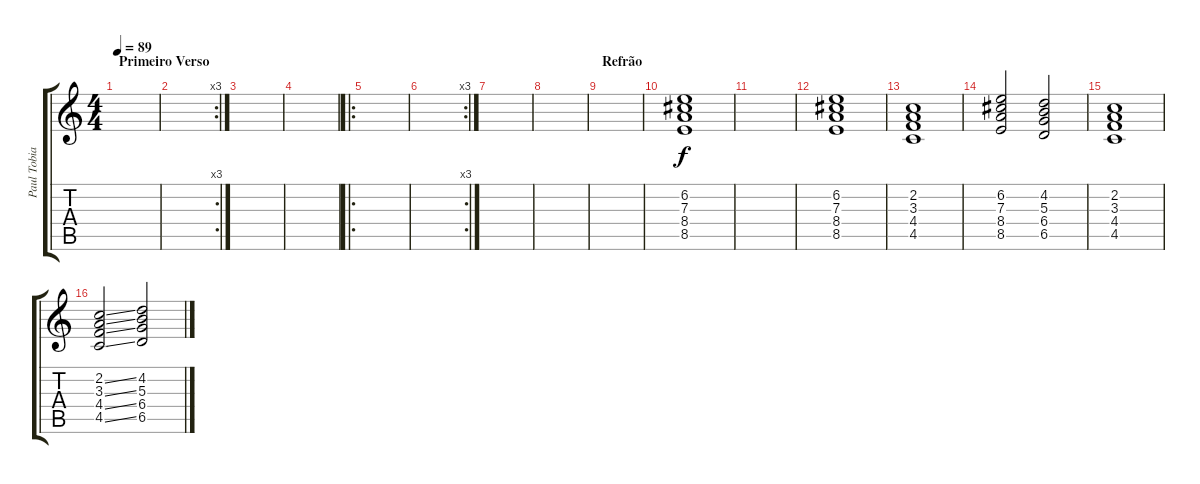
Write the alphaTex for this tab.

\track ("Paul Tobias" "Paul Tobia") {instrument distortionguitar}
\staff {score tabs}
\tuning (Eb4 Bb3 Gb3 Db3 Ab2 Eb2) {hide}
\ts (4 4)
\section ("" "Primeiro Verso")
\tempo 89
\clef g2
\ks c
|
\rc 3
|
|
|
\ro
|
\rc 3
|
|
|
\section ("" "Refrão")
|
(6.2 7.3 8.4 8.5).1 |
|
(6.2 7.3 8.4 8.5).1 |
(2.2 3.3 4.4 4.5).1 |
(6.2 7.3 8.4 8.5).2 (4.2 5.3 6.4 6.5).2 |
(2.2 3.3 4.4 4.5).1 |
(2.2{ss} 3.3{ss} 4.4{ss} 4.5{ss}).2 (4.2 5.3 6.4 6.5).2
